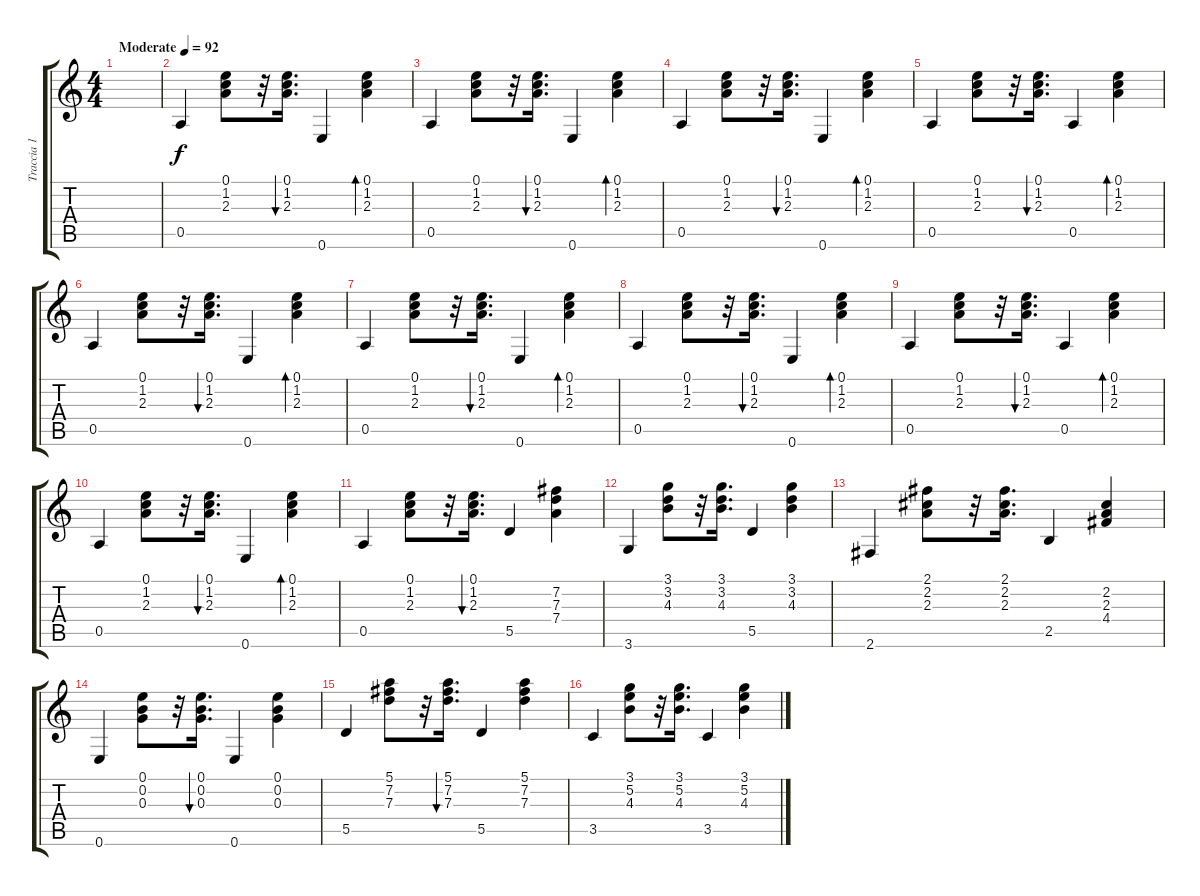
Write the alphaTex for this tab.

\track ("Traccia 1" "Traccia 1") {instrument acousticguitarnylon}
\staff {score tabs}
\tuning (E4 B3 G3 D3 A2 E2) {hide}
\ts (4 4)
\tempo (92 "Moderate")
\clef g2
\ks c
|
0.5.4 (0.1 1.2 2.3).8 r.32 (0.1 1.2 2.3).16{d bu 60} 0.6.4 (0.1 1.2 2.3).4{bd 60} |
0.5.4 (0.1 1.2 2.3).8 r.32 (0.1 1.2 2.3).16{d bu 60} 0.6.4 (0.1 1.2 2.3).4{bd 60} |
0.5.4 (0.1 1.2 2.3).8 r.32 (0.1 1.2 2.3).16{d bu 60} 0.6.4 (0.1 1.2 2.3).4{bd 60} |
0.5.4 (0.1 1.2 2.3).8 r.32 (0.1 1.2 2.3).16{d bu 60} 0.5.4 (0.1 1.2 2.3).4{bd 60} |
0.5.4 (0.1 1.2 2.3).8 r.32 (0.1 1.2 2.3).16{d bu 60} 0.6.4 (0.1 1.2 2.3).4{bd 60} |
0.5.4 (0.1 1.2 2.3).8 r.32 (0.1 1.2 2.3).16{d bu 60} 0.6.4 (0.1 1.2 2.3).4{bd 60} |
0.5.4 (0.1 1.2 2.3).8 r.32 (0.1 1.2 2.3).16{d bu 60} 0.6.4 (0.1 1.2 2.3).4{bd 60} |
0.5.4 (0.1 1.2 2.3).8 r.32 (0.1 1.2 2.3).16{d bu 60} 0.5.4 (0.1 1.2 2.3).4{bd 60} |
0.5.4 (0.1 1.2 2.3).8 r.32 (0.1 1.2 2.3).16{d bu 60} 0.6.4 (0.1 1.2 2.3).4{bd 60} |
0.5.4 (0.1 1.2 2.3).8 r.32 (0.1 1.2 2.3).16{d bu 60} 5.5.4 (7.2 7.3 7.4).4 |
3.6.4 (3.1 3.2 4.3).8 r.32 (3.1 3.2 4.3).16{d} 5.5.4 (3.1 3.2 4.3).4 |
2.6.4 (2.1 2.2 2.3).8 r.32 (2.1 2.2 2.3).16{d} 2.5.4 (2.2 2.3 4.4).4 |
0.6.4 (0.1 0.2 0.3).8 r.32 (0.1 0.2 0.3).16{d bu 60} 0.6.4 (0.1 0.2 0.3).4 |
5.5.4 (5.1 7.2 7.3).8 r.32 (5.1 7.2 7.3).16{d bu 60} 5.5.4 (5.1 7.2 7.3).4 |
3.5.4 (3.1 5.2 4.3).8 r.32 (3.1 5.2 4.3).16{d} 3.5.4 (3.1 5.2 4.3).4
